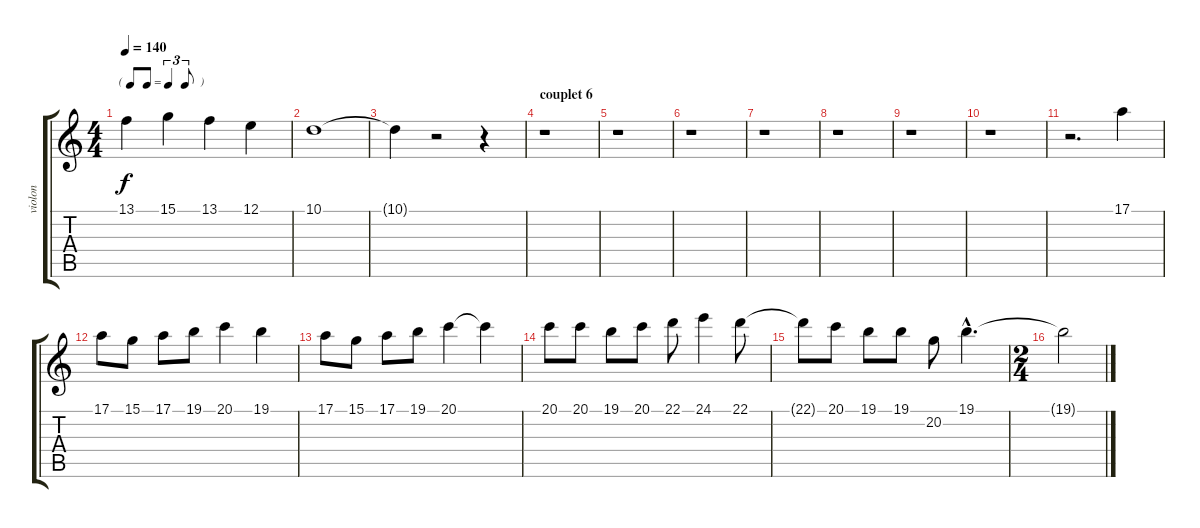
\track ("violon" "violon") {instrument viola}
\staff {score tabs}
\tuning (E4 B3 G3 D3 A2 E2) {hide}
\ts (4 4)
\tf triplet8th
\tempo 140
\clef g2
\ks c
13.1.4{dy f} 15.1.4 13.1.4 12.1.4 |
10.1.1 |
10.1{t}.4 r.2 r.4 |
\section ("" "couplet 6")
r.1 |
r.1 |
r.1 |
r.1 |
r.1 |
r.1 |
r.1 |
r.2{d} 17.1.4 |
17.1.8 15.1.8 17.1.8 19.1.8 20.1.4 19.1.4 |
17.1.8 15.1.8 17.1.8 19.1.8 20.1.4 20.1{t}.4 |
20.1.8 20.1.8 19.1.8 20.1.8 22.1.8 24.1.4 22.1.8 |
22.1{t}.8 20.1.8 19.1.8 19.1.8 20.2.8 19.1{hac}.4{d} |
\ts (2 4)
19.1{t}.2
